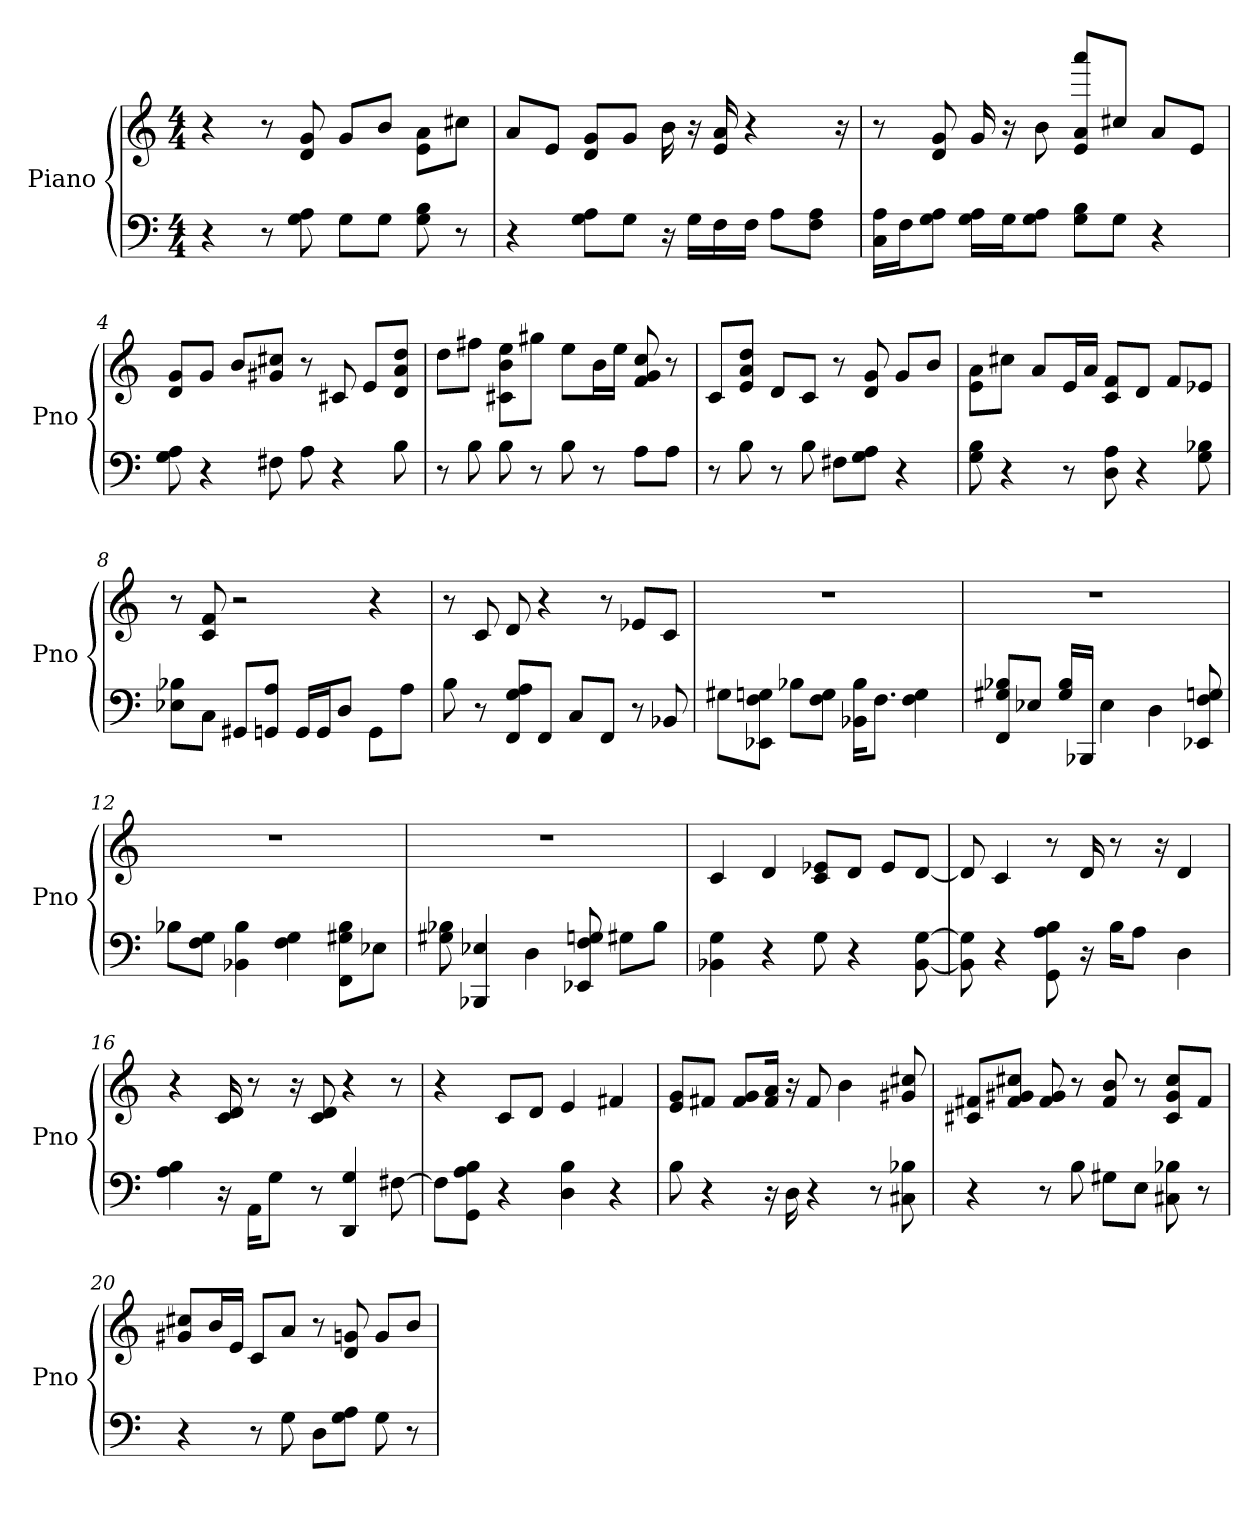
**kern	**kern
*part1	*part1
*staff2	*staff1
*I"Piano	*
*I'Pno	*
*clefF4	*clefG2
*k[]	*k[]
*C:	*C:
*M4/4	*M4/4
*MM150	*MM150
=1	=1
4r	4r
8r	8r
8A 8G	8d 8g
8G\L	8g/L
8G\J	8b/J
8G 8B	8a\ 8e\L
8r	8cc#\J
=2	=2
4r	8a/L
.	8e/J
8G\ 8A\L	8d/ 8g/L
8G\J	8g/J
16r	16b
16G\LL	16r
16F\	16a 16e
16F\JJ	4r
8A\L	.
8F\ 8A\J	.
.	16r
=3	=3
16A\ 16C\LL	8r
16F\J	.
8A\ 8G\J	8d 8g
16A\ 16G\LL	16g
16G\J	16r
8A\ 8G\J	8b
8B\ 8G\L	8e/ 8aaa/ 8a/L
8G\J	8cc#/J
4r	8a/L
.	8e/J
=4	=4
8G 8A	8g/ 8d/L
4r	8g/J
.	8b/L
8F#	8cc#/ 8g#/J
8A	8r
4r	8c#
.	8e/L
8B	8a/ 8d/ 8dd/J
=5	=5
8r	8dd\L
8B	8ff#\J
8B	8b\ 8c#\ 8ee\L
8r	8gg#\J
8B	8ee\L
8r	16b\L
.	16ee\JJ
8A\L	8g 8cc 8f
8A\J	8r
=6	=6
8r	8c/L
8B	8dd/ 8e/ 8a/J
8r	8d/L
8B	8c/J
8F#\L	8r
8G\ 8A\J	8g 8d
4r	8g/L
.	8b/J
=7	=7
8G 8B	8a\ 8e\L
4r	8cc#\J
.	8a/L
8r	16e/L
.	16a/JJ
8D 8A	8f/ 8c/L
4r	8d/J
.	8f/L
8G 8B-	8e-/J
=8	=8
8E-\ 8B-\L	8r
8C\J	8f 8c
8GG#/L	2r
8A/ 8GG/J	.
16GG/LL	.
16GG/J	.
8D/J	.
8GG\L	4r
8A\J	.
=9	=9
8B	8r
8r	8c
8A/ 8G/ 8FF/L	8d
8FF/J	4r
8C/L	.
8FF/J	8r
8r	8e-/L
8BB-	8c/J
=10	=10
8G#\L	1r
8EE-\ 8F\ 8G\J	.
8B-\L	.
8F\ 8G\J	.
16B-\ 16BB-\KL	.
8.F\J	.
4G 4F	.
=11	=11
8FF/ 8G#/ 8B-/L	1r
8E-/J	.
16G#/ 16B-/LL	.
16BBB-/JJ	.
4E-	.
4D	.
8F 8G 8EE-	.
=12	=12
8B-\L	1r
8F\ 8G\J	.
4B- 4BB-	.
4F 4G	.
8G#\ 8B-\ 8FF\L	.
8E-\J	.
=13	=13
8G# 8B-	1r
4BBB- 4E-	.
4D	.
8G 8EE- 8F	.
8G#\L	.
8B-\J	.
=14	=14
4BB- 4G	4c
4r	4d
8G	8c/ 8e-/L
4r	8d/J
.	8e-/L
[8BB- [8G	[8d/J
=15	=15
8BB-] 8G]	8d]
4r	4c
8B 8GG 8A	8r
16r	16d
16B\KL	8r
8A\J	.
.	16r
4D	4d
=16	=16
4B 4A	4r
16r	16c 16d
16AA\KL	8r
8G\J	.
.	16r
8r	8c 8d
4DD 4G	4r
[8F#	8r
=17	=17
8F#\L]	4r
8B\ 8GG\ 8A\J	.
4r	8c/L
.	8d/J
4D 4B	4e
4r	4f#
=18	=18
8B	8e/ 8g/L
4r	8f#/J
.	8f#/ 8g/L
16r	16f#/ 16a/Jk
16D	16r
4r	8f#
.	4b
8r	.
8B- 8C#	8g# 8cc#
=19	=19
4r	8c#/ 8f#/L
.	8cc#/ 8f#/ 8g#/J
8r	8f# 8g#
8B	8r
8G#\L	8f# 8b
8E\J	8r
8B- 8C#	8cc#/ 8c#/ 8g#/L
8r	8f#/J
=20	=20
4r	8cc#/ 8g#/L
.	16b/L
.	16e/JJ
8r	8c/L
8G	8a/J
8D\L	8r
8A\ 8G\J	8d 8g
8G	8g/L
8r	8b/J
=	=
*-	*-
